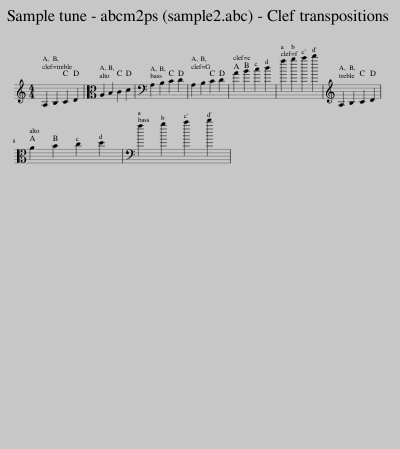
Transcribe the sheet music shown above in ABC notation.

X:1
L:1/8
M:4/4
I:linebreak $
K:C
V:1 treble
V:1
 A,2 B,2 C2 D2 | A,2 B,2 C2 D2 | A,2 B,2 C2 D2 | A,2 B,2 C2 D2 | A2 B2 c2 d2 | %5
 a2 b2 c'2 d'2 | A,2 B,2 C2 D2 |$ A2 B2 c2 d2 | a2 b2 c'2 d'2 | %9
